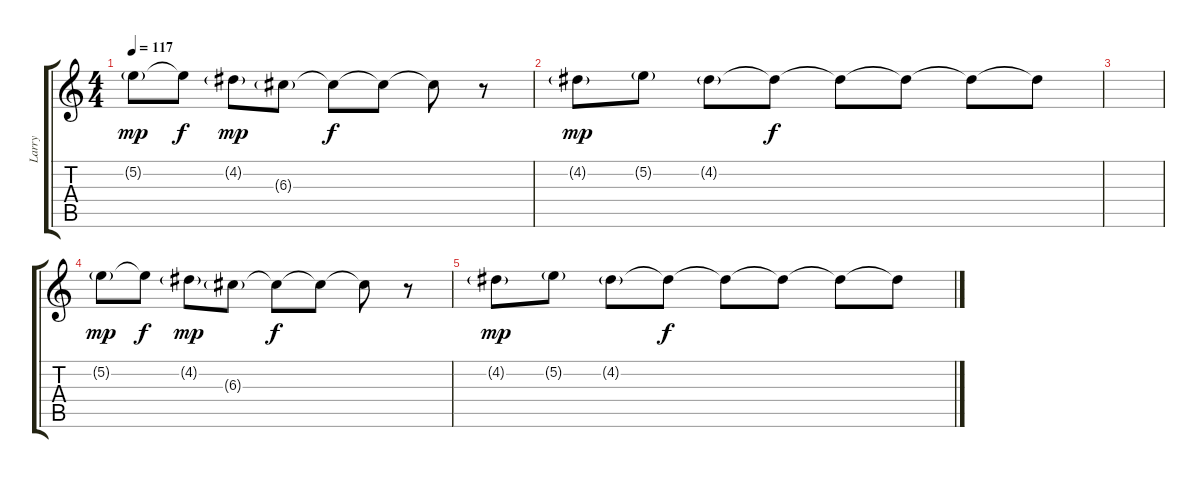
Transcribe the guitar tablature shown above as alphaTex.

\track ("Larry" "Larry") {instrument overdrivenguitar}
\staff {score tabs}
\tuning (E4 B3 G3 D3 A2 E2) {hide}
\ts (4 4)
\tempo 117
\clef g2
\ks c
5.2{g}.8{dy mp} 5.2{t}.8{dy f volume 16} 4.2{g}.8{dy mp} 6.3{g}.8 6.3{t}.8{dy f} 6.3{t}.8 6.3{t}.8 r.8 |
4.2{g}.8{dy mp} 5.2{g}.8 4.2{g}.8 4.2{t}.8{dy f} 4.2{t}.8 4.2{t}.8 4.2{t}.8 4.2{t}.8 |
|
5.2{g}.8{dy mp} 5.2{t}.8{dy f} 4.2{g}.8{dy mp} 6.3{g}.8 6.3{t}.8{dy f} 6.3{t}.8 6.3{t}.8 r.8 |
4.2{g}.8{dy mp} 5.2{g}.8 4.2{g}.8 4.2{t}.8{dy f} 4.2{t}.8 4.2{t}.8 4.2{t}.8 4.2{t}.8
